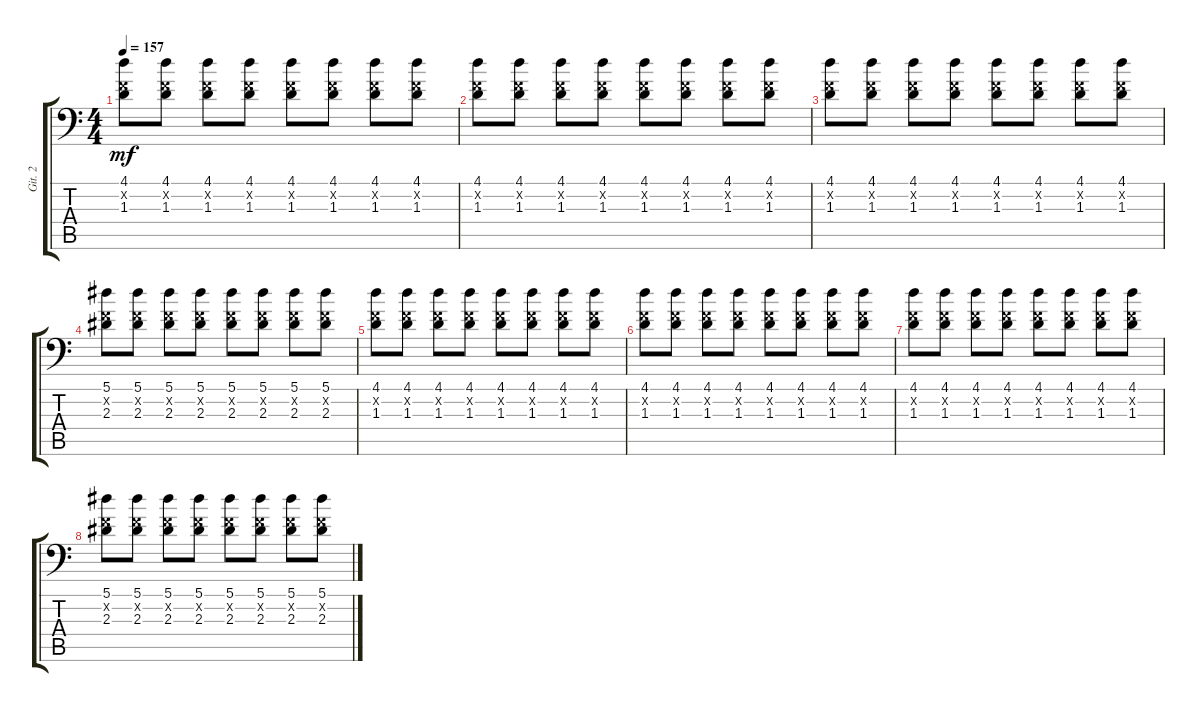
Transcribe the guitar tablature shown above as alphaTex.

\track ("Git. 2" "Git. 2") {instrument distortionguitar}
\staff {score tabs}
\tuning (Bb3 F3 Db3 Ab2 Eb2 Bb1) {hide}
\ts (4 4)
\tempo 157
\clef f4
\ks c
(4.1 0.2{x} 1.3).8{dy mf} (4.1 0.2{x} 1.3).8 (4.1 0.2{x} 1.3).8 (4.1 0.2{x} 1.3).8 (4.1 0.2{x} 1.3).8 (4.1 0.2{x} 1.3).8 (4.1 0.2{x} 1.3).8 (4.1 0.2{x} 1.3).8 |
(4.1 0.2{x} 1.3).8 (4.1 0.2{x} 1.3).8 (4.1 0.2{x} 1.3).8 (4.1 0.2{x} 1.3).8 (4.1 0.2{x} 1.3).8 (4.1 0.2{x} 1.3).8 (4.1 0.2{x} 1.3).8 (4.1 0.2{x} 1.3).8 |
(4.1 0.2{x} 1.3).8 (4.1 0.2{x} 1.3).8 (4.1 0.2{x} 1.3).8 (4.1 0.2{x} 1.3).8 (4.1 0.2{x} 1.3).8 (4.1 0.2{x} 1.3).8 (4.1 0.2{x} 1.3).8 (4.1 0.2{x} 1.3).8 |
(5.1 0.2{x} 2.3).8 (5.1 0.2{x} 2.3).8 (5.1 0.2{x} 2.3).8 (5.1 0.2{x} 2.3).8 (5.1 0.2{x} 2.3).8 (5.1 0.2{x} 2.3).8 (5.1 0.2{x} 2.3).8 (5.1 0.2{x} 2.3).8 |
(4.1 0.2{x} 1.3).8 (4.1 0.2{x} 1.3).8 (4.1 0.2{x} 1.3).8 (4.1 0.2{x} 1.3).8 (4.1 0.2{x} 1.3).8 (4.1 0.2{x} 1.3).8 (4.1 0.2{x} 1.3).8 (4.1 0.2{x} 1.3).8 |
(4.1 0.2{x} 1.3).8 (4.1 0.2{x} 1.3).8 (4.1 0.2{x} 1.3).8 (4.1 0.2{x} 1.3).8 (4.1 0.2{x} 1.3).8 (4.1 0.2{x} 1.3).8 (4.1 0.2{x} 1.3).8 (4.1 0.2{x} 1.3).8 |
(4.1 0.2{x} 1.3).8 (4.1 0.2{x} 1.3).8 (4.1 0.2{x} 1.3).8 (4.1 0.2{x} 1.3).8 (4.1 0.2{x} 1.3).8 (4.1 0.2{x} 1.3).8 (4.1 0.2{x} 1.3).8 (4.1 0.2{x} 1.3).8 |
(5.1 0.2{x} 2.3).8 (5.1 0.2{x} 2.3).8 (5.1 0.2{x} 2.3).8 (5.1 0.2{x} 2.3).8 (5.1 0.2{x} 2.3).8 (5.1 0.2{x} 2.3).8 (5.1 0.2{x} 2.3).8 (5.1 0.2{x} 2.3).8
